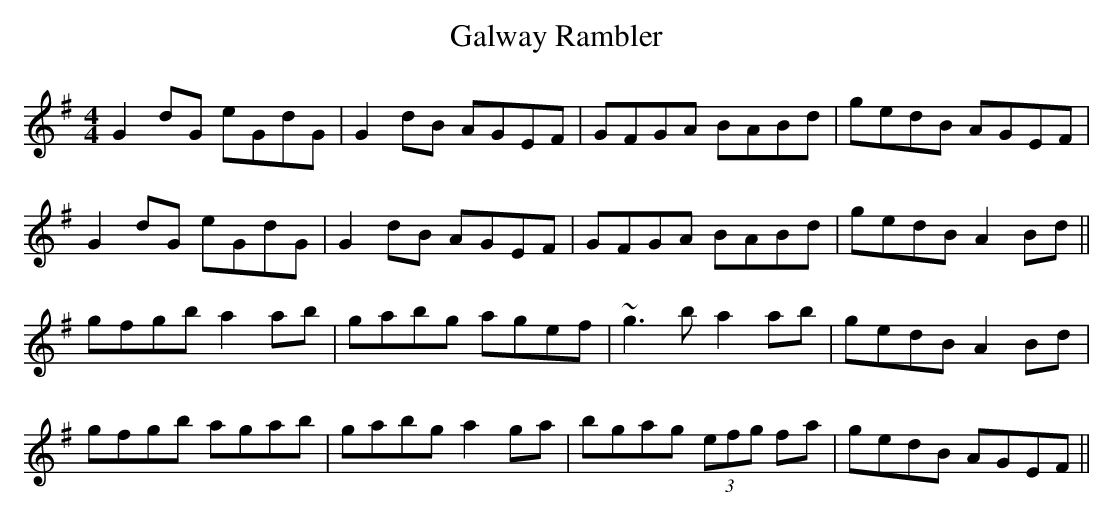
X:1
T:Galway Rambler
M:4/4
L:1/8
K:G
G2dG eGdG|G2dB AGEF|GFGA BABd|gedB AGEF|!
G2dG eGdG|G2dB AGEF|GFGA BABd|gedB A2 Bd||!
gfgb a2ab|gabg agef|~g3 b a2ab|gedB A2 Bd| !
gfgb agab|gabg a2ga|bgag (3efg fa|gedB AGEF||
